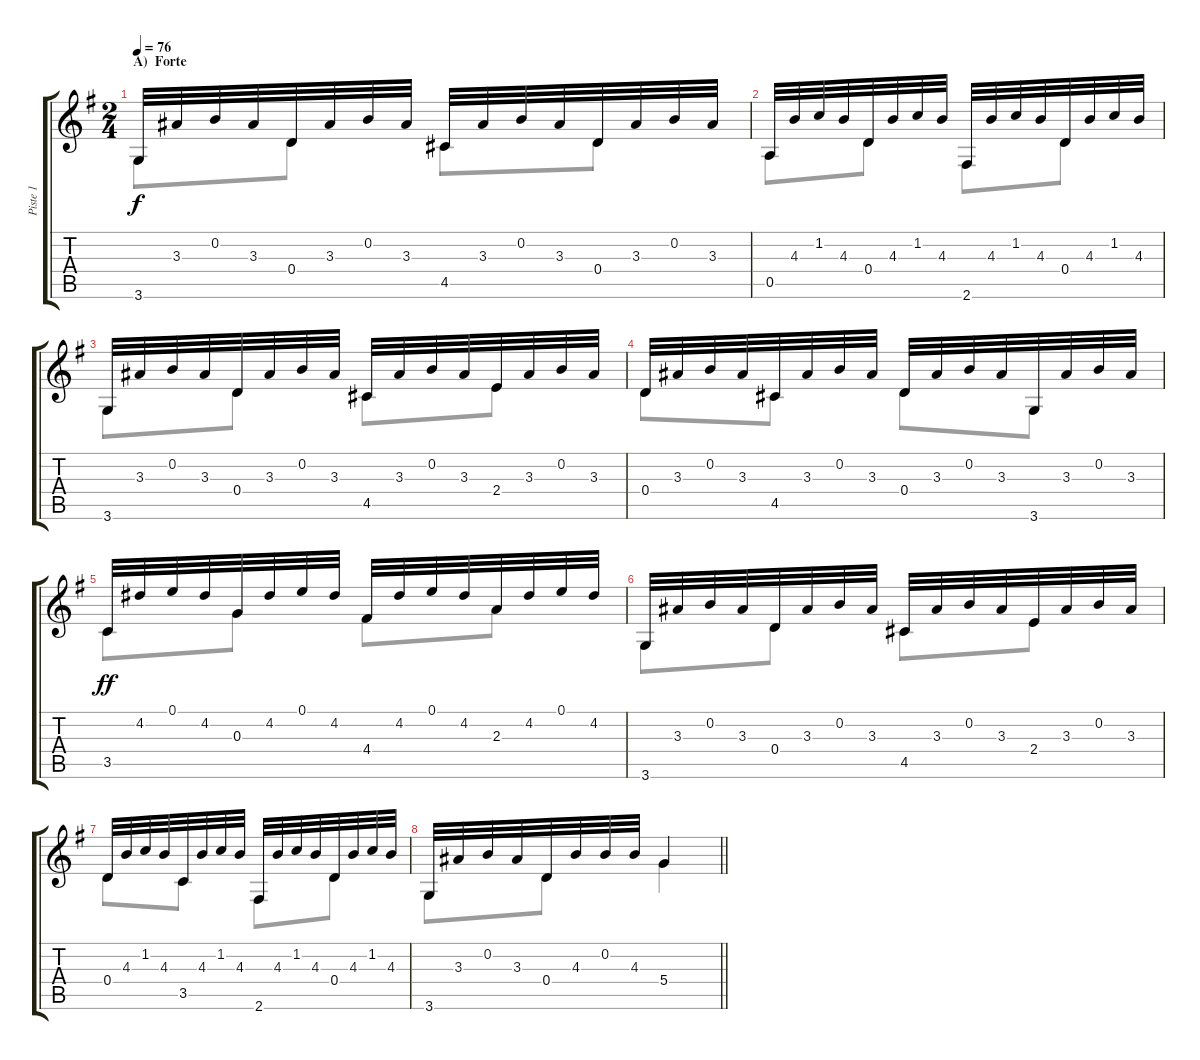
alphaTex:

\track ("Piste 1" "Piste 1") {instrument acousticguitarnylon}
\staff {score tabs}
\tuning (E4 B3 G3 D3 A2 E2) {hide}
\voice
\ts (2 4)
\section ("" "A)  Forte")
\tempo 76
\clef g2
\ks g
3.6.32{dy f} 3.3.32 0.2.32 3.3.32 0.4.32 3.3.32 0.2.32 3.3.32 4.5.32 3.3.32 0.2.32 3.3.32 0.4.32 3.3.32 0.2.32 3.3.32 |
0.5.32 4.3.32 1.2.32 4.3.32 0.4.32 4.3.32 1.2.32 4.3.32 2.6.32 4.3.32 1.2.32 4.3.32 0.4.32 4.3.32 1.2.32 4.3.32 |
3.6.32 3.3.32 0.2.32 3.3.32 0.4.32 3.3.32 0.2.32 3.3.32 4.5.32 3.3.32 0.2.32 3.3.32 2.4.32 3.3.32 0.2.32 3.3.32 |
0.4.32 3.3.32 0.2.32 3.3.32 4.5.32{volume 13} 3.3.32 0.2.32 3.3.32 0.4.32 3.3.32 0.2.32 3.3.32 3.6.32 3.3.32 0.2.32 3.3.32 |
3.5.32{dy ff} 4.2.32 0.1.32 4.2.32 0.3.32 4.2.32 0.1.32 4.2.32 4.4.32 4.2.32 0.1.32 4.2.32 2.3.32 4.2.32 0.1.32 4.2.32 |
3.6.32 3.3.32 0.2.32 3.3.32 0.4.32 3.3.32 0.2.32 3.3.32 4.5.32 3.3.32 0.2.32 3.3.32 2.4.32{volume 10} 3.3.32 0.2.32 3.3.32 |
0.4.32 4.3.32 1.2.32 4.3.32 3.5.32 4.3.32 1.2.32 4.3.32 2.6.32 4.3.32 1.2.32 4.3.32 0.4.32 4.3.32 1.2.32 4.3.32 |
\barLineRight lightlight
3.6.32 3.3.32 0.2.32 3.3.32 0.4.32 4.3.32 0.2.32 4.3.32 5.4.4{volume 8}
\voice
\clef g2
\ottava regular
\simile none
\ks g
3.6.8{dy f} 0.4.8 4.5.8 0.4.8 |
0.5.8 0.4.8 2.6.8 0.4.8 |
3.6.8 0.4.8 4.5.8 2.4.8 |
0.4.8 4.5.8 0.4.8 3.6.8 |
3.5.8{dy ff} 0.3.8 4.4.8 2.3.8 |
3.6.8 0.4.8 4.5.8 2.4.8 |
0.4.8 3.5.8 2.6.8 0.4.8 |
\barLineRight lightlight
3.6.8 0.4.8 5.4.4
